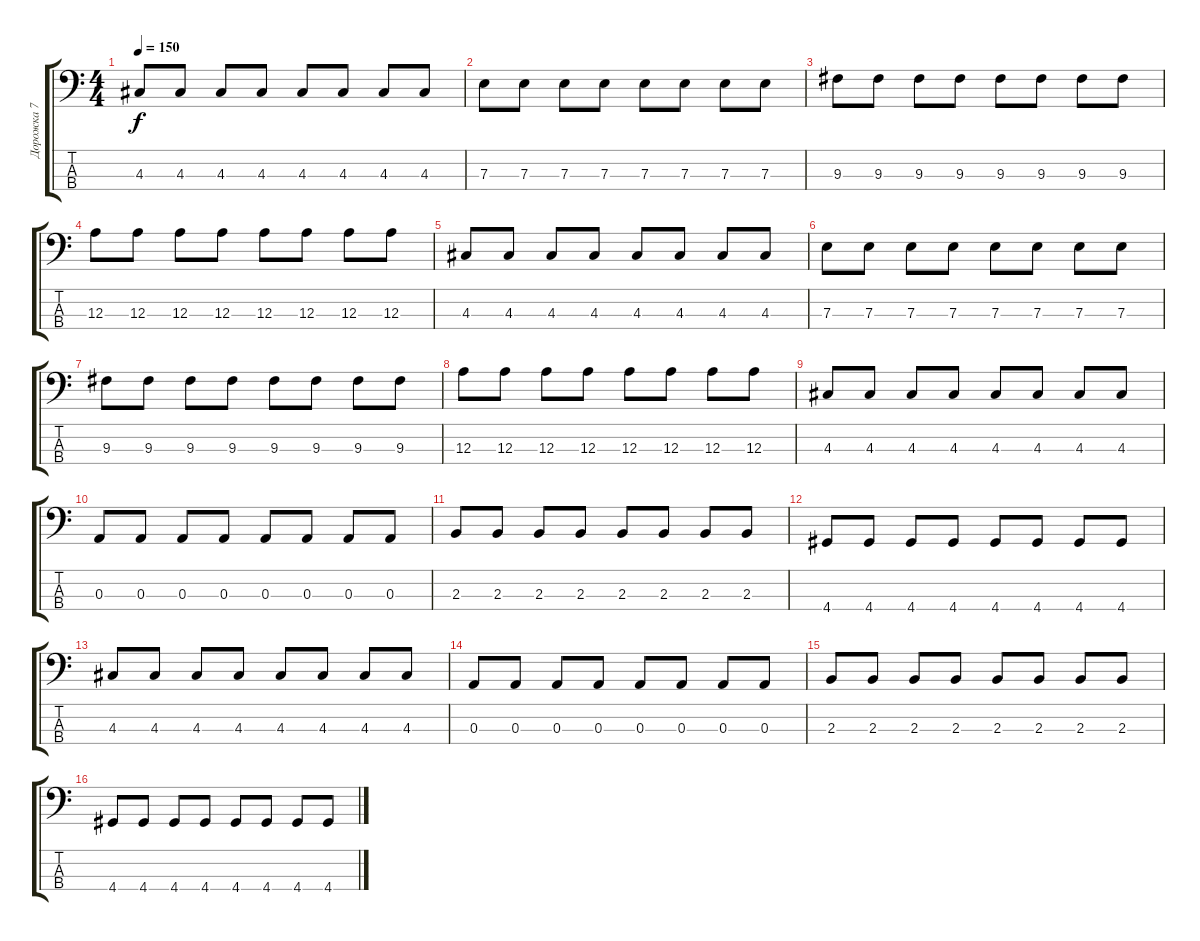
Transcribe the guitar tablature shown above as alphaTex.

\track ("Дорожка 7" "Дорожка 7") {instrument electricbasspick}
\staff {score tabs}
\tuning (G2 D2 A1 E1) {hide}
\ts (4 4)
\tempo 150
\clef f4
\ks c
4.3.8{dy f} 4.3.8 4.3.8 4.3.8 4.3.8 4.3.8 4.3.8 4.3.8 |
7.3.8 7.3.8 7.3.8 7.3.8 7.3.8 7.3.8 7.3.8 7.3.8 |
9.3.8 9.3.8 9.3.8 9.3.8 9.3.8 9.3.8 9.3.8 9.3.8 |
12.3.8 12.3.8 12.3.8 12.3.8 12.3.8 12.3.8 12.3.8 12.3.8 |
4.3.8 4.3.8 4.3.8 4.3.8 4.3.8 4.3.8 4.3.8 4.3.8 |
7.3.8 7.3.8 7.3.8 7.3.8 7.3.8 7.3.8 7.3.8 7.3.8 |
9.3.8 9.3.8 9.3.8 9.3.8 9.3.8 9.3.8 9.3.8 9.3.8 |
12.3.8 12.3.8 12.3.8 12.3.8 12.3.8 12.3.8 12.3.8 12.3.8 |
4.3.8 4.3.8 4.3.8 4.3.8 4.3.8 4.3.8 4.3.8 4.3.8 |
0.3.8 0.3.8 0.3.8 0.3.8 0.3.8 0.3.8 0.3.8 0.3.8 |
2.3.8 2.3.8 2.3.8 2.3.8 2.3.8 2.3.8 2.3.8 2.3.8 |
4.4.8 4.4.8 4.4.8 4.4.8 4.4.8 4.4.8 4.4.8 4.4.8 |
4.3.8 4.3.8 4.3.8 4.3.8 4.3.8 4.3.8 4.3.8 4.3.8 |
0.3.8 0.3.8 0.3.8 0.3.8 0.3.8 0.3.8 0.3.8 0.3.8 |
2.3.8 2.3.8 2.3.8 2.3.8 2.3.8 2.3.8 2.3.8 2.3.8 |
4.4.8 4.4.8 4.4.8 4.4.8 4.4.8 4.4.8 4.4.8 4.4.8
